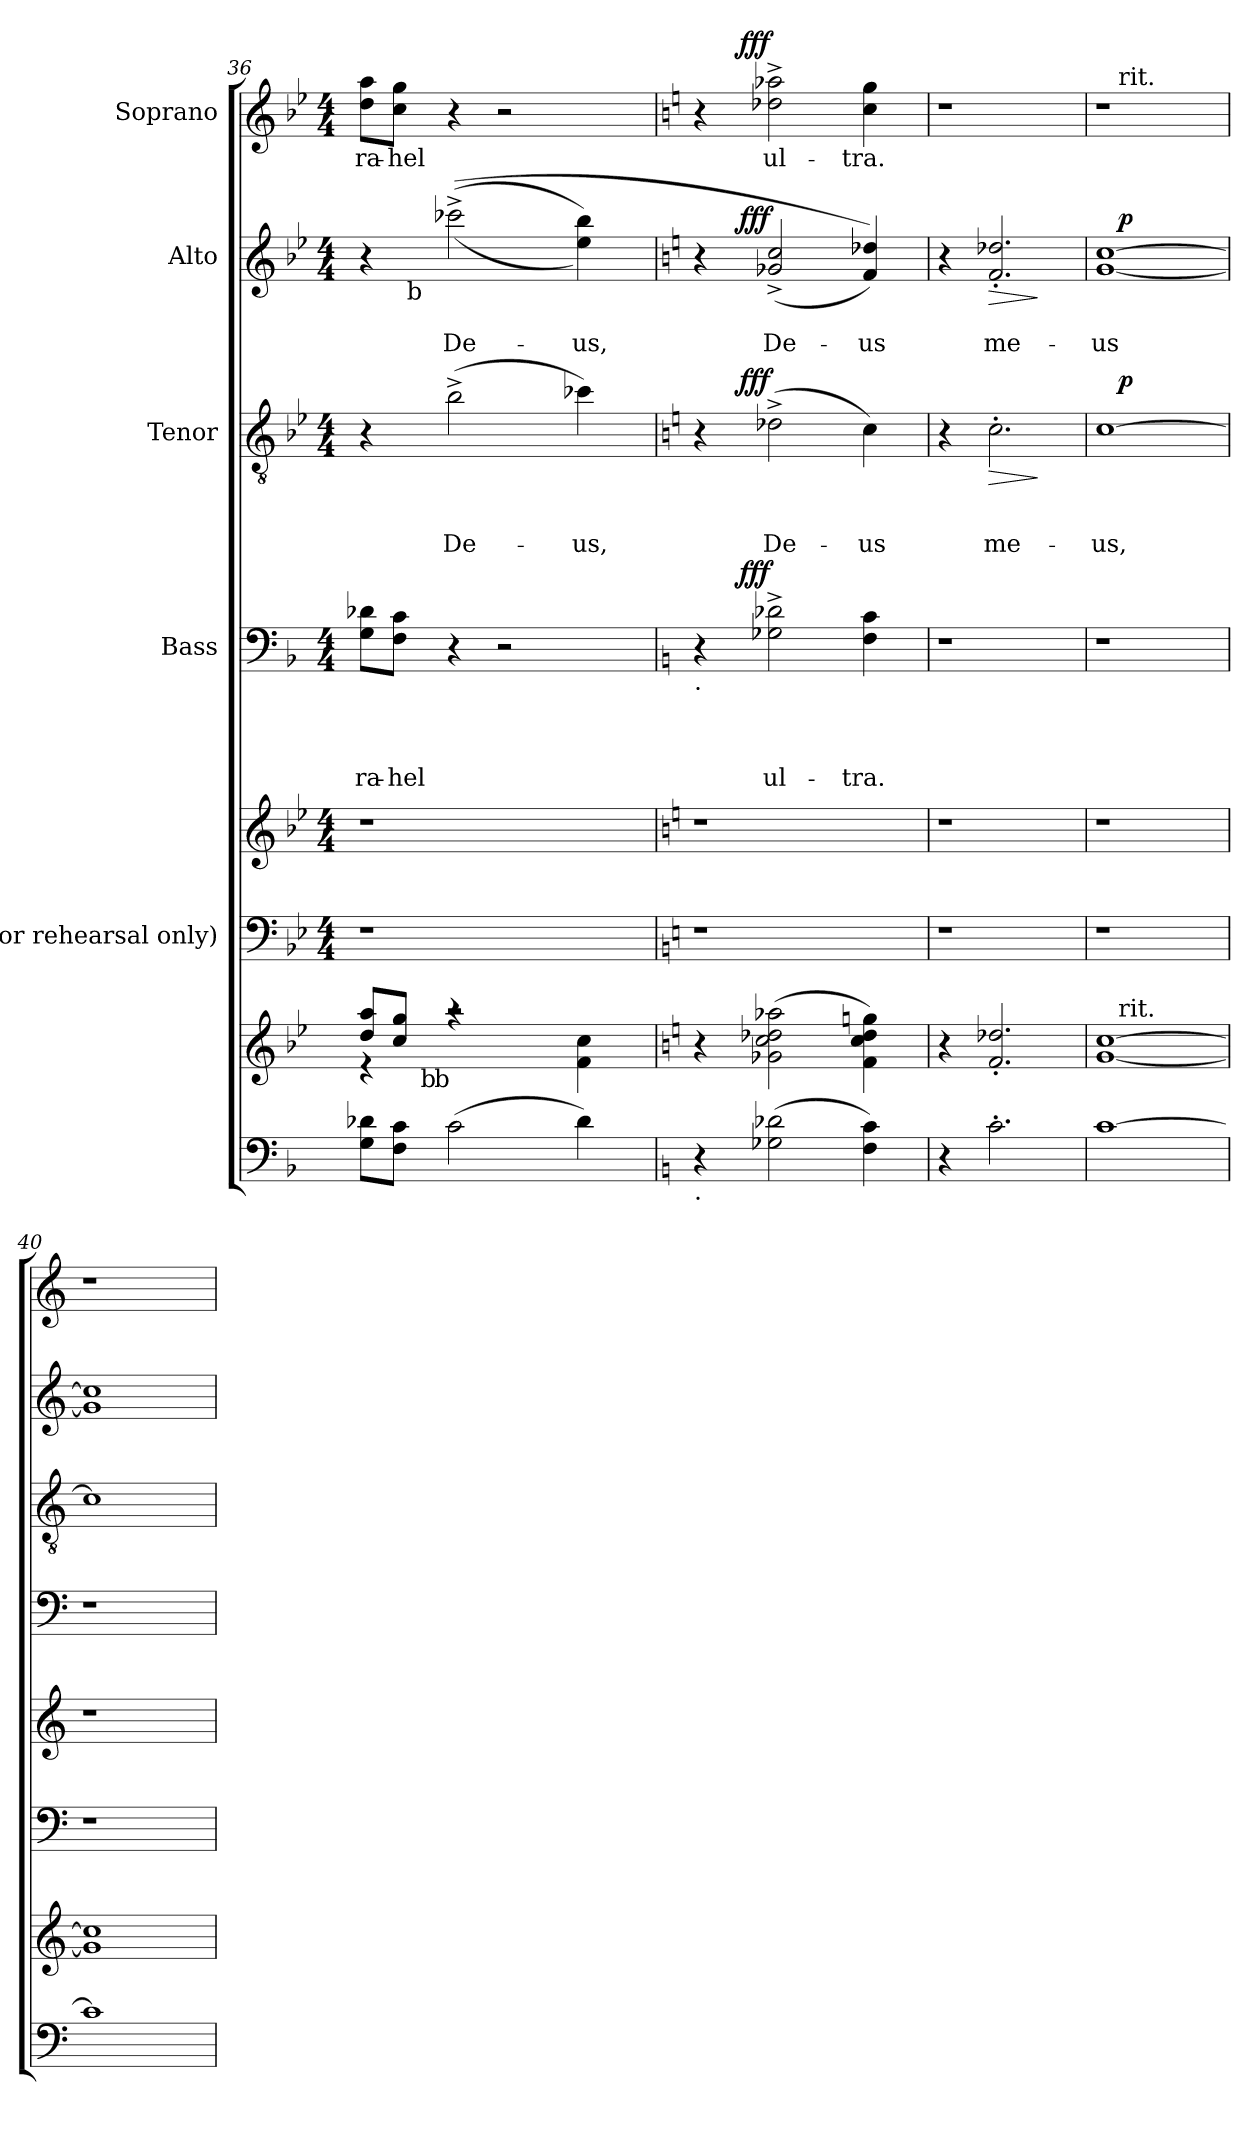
**kern	**kern	**kern	**kern	**kern	**text	**text	**text	**text	**dynam	**kern	**text	**text	**text	**dynam	**kern	**text	**text	**dynam	**kern	**text	**dynam
*part7	*part6	*part5	*part5	*part4	*part4	*part4	*part4	*part4	*part4	*part3	*part3	*part3	*part3	*part3	*part2	*part2	*part2	*part2	*part1	*part1	*part1
*staff8	*staff7	*staff6	*staff5	*staff4	*staff4	*staff4	*staff4	*staff4	*staff4	*staff3	*staff3	*staff3	*staff3	*staff3	*staff2	*staff2	*staff2	*staff2	*staff1	*staff1	*staff1
*	*	*I"(for rehearsal only)	*	*I"Bass	*	*	*	*	*	*I"Tenor	*	*	*	*	*I"Alto	*	*	*	*I"Soprano	*	*
*clefF4	*clefG2	*clefF4	*clefG2	*clefF4	*	*	*	*	*	*clefGv2	*	*	*	*	*clefG2	*	*	*	*clefG2	*	*
*k[b-]	*k[b-e-]	*k[b-e-]	*k[b-e-]	*k[b-]	*	*	*	*	*	*k[b-e-]	*	*	*	*	*k[b-e-]	*	*	*	*k[b-e-]	*	*
*F:	*B-:	*B-:	*B-:	*F:	*	*	*	*	*	*B-:	*	*	*	*	*B-:	*	*	*	*B-:	*	*
*	*	*M4/4	*M4/4	*M4/4	*	*	*	*	*	*M4/4	*	*	*	*	*M4/4	*	*	*	*M4/4	*	*
=36	=36	=36	=36	=36	=36	=36	=36	=36	=36	=36	=36	=36	=36	=36	=36	=36	=36	=36	=36	=36	=36
*	*^	*	*	*	*	*	*	*	*	*	*	*	*	*	*	*	*	*	*	*	*
!	!	!	!	!	!	!	!	!	!LO:LY:b	!	!	!	!	!	!	!	!	!	!	!	!LO:LY:b	!
*	*^	*^	*	*	*	*	*	*	*	*	*	*	*	*	*	*^	*	*	*	*	*	*
8G\ 8d-X\L	8dd/ 8aa/L	4re	8.ryy	8..ryy	1r	1r	8G\ 8d-X\L	.	.	.	-ra-	.	4r	.	.	.	.	4r	8ryy	.	.	.	8dd\ 8aa\L	-ra-	.
!	!	!	!	!	!	!	!	!	!	!	!LO:LY:b	!	!	!	!	!	!	!	!	!	!	!	!	!LO:LY:b	!
8F\ 8c\J	8cc/ 8gg/J	.	.	.	.	.	8F\ 8c\J	.	.	.	-hel	.	.	.	.	.	.	.	32ryy	.	.	.	8cc\ 8gg\J	-hel	.
!	!	!	!	!	!	!	!	!	!	!	!	!	!	!	!	!	!	!	!LO:TX:b:t=b	!	!	!	!	!	!
.	.	.	.	.	.	.	.	.	.	.	.	.	.	.	.	.	.	.	2ryy	.	.	.	.	.	.
!	!	!	!LO:TX:b:t=b	!	!	!	!	!	!	!	!	!	!	!	!	!	!	!	!	!	!	!	!	!	!
.	.	.	2ryy	.	.	.	.	.	.	.	.	.	.	.	.	.	.	.	.	.	.	.	.	.	.
!	!	!	!	!LO:TX:b:t=b	!	!	!	!	!	!	!	!	!	!	!	!	!	!	!	!	!	!	!	!	!
.	.	.	.	2ryy	.	.	.	.	.	.	.	.	.	.	.	.	.	.	.	.	.	.	.	.	.
!	!	!	!	!	!	!	!	!	!	!	!	!	!	!	!	!LO:LY:b	!	!	!	!	!LO:LY:b	!	!	!	!
(>2c\	2raa	4raa	.	.	.	.	4r	.	.	.	.	.	(>2b-^>\	.	.	De-	.	(>(<(<2ccc-X^>\	.	.	De-	.	4r	.	.
.	.	2ryy	.	.	.	.	2r	.	.	.	.	.	.	.	.	.	.	.	.	.	.	.	2r	.	.
.	.	.	.	.	.	.	.	.	.	.	.	.	.	.	.	.	.	.	4ryy	.	.	.	.	.	.
.	.	.	4ryy	.	.	.	.	.	.	.	.	.	.	.	.	.	.	.	.	.	.	.	.	.	.
.	.	.	.	4ryy	.	.	.	.	.	.	.	.	.	.	.	.	.	.	.	.	.	.	.	.	.
!	!	!	!	!	!	!	!	!	!	!	!	!	!	!	!	!LO:LY:b	!	!	!	!	!LO:LY:b	!	!	!	!
4d-\)	4f\ 4cc\	.	.	.	.	.	.	.	.	.	.	.	4cc-X\)	.	.	-us,	.	4ee-\ 4bb-\))	.	.	-us,	.	.	.	.
.	.	.	.	.	.	.	.	.	.	.	.	.	.	.	.	.	.	.	16.ryy	.	.	.	.	.	.
.	.	.	16ryy	.	.	.	.	.	.	.	.	.	.	.	.	.	.	.	.	.	.	.	.	.	.
.	.	.	.	32ryy	.	.	.	.	.	.	.	.	.	.	.	.	.	.	.	.	.	.	.	.	.
*	*v	*v	*v	*v	*	*	*	*	*	*	*	*	*	*	*	*	*	*	*	*	*	*	*	*	*
!!LO:PB:g=z
=37	=37	=37	=37	=37	=37	=37	=37	=37	=37	=37	=37	=37	=37	=37	=37	=37	=37	=37	=37	=37	=37	=37
*k[]	*k[]	*k[]	*k[]	*k[]	*	*	*	*	*	*k[]	*	*	*	*	*k[]	*	*	*	*	*k[]	*	*
*C:	*C:	*C:	*C:	*C:	*	*	*	*	*	*C:	*	*	*	*	*C:	*	*	*	*	*C:	*	*
*	*^	*	*	*^	*	*	*	*	*	*^	*	*	*	*	*	*	*	*	*	*^	*	*
*	*	*^	*	*	*	*	*	*	*	*	*	*	*	*	*	*	*	*	*	*	*	*	*	*	*	*
*	*	*	*^	*	*	*	*	*	*	*	*	*	*	*	*	*	*	*	*	*	*	*	*	*	*	*	*
!	!	!	!	!	!	!	!LO:TX:b:t=.	!	!	!	!	!	!	!	!	!	!	!	!	!	!	!	!	!	!	!	!	!
!LO:TX:b:t=.	!	!	!	!	!	!	!	!	!	!	!	!	!	!	!	!	!	!	!	!	!	!	!	!	!	!	!	!
*	*v	*v	*v	*v	*	*	*	*	*	*	*	*	*	*	*	*	*	*	*	*	*	*	*	*	*	*	*	*
4r	4r	1r	1r	4r	8ryy	.	.	.	.	.	4r	8ryy	.	.	.	.	4r	8ryy	.	.	.	4r	8ryy	.	.
.	.	.	.	.	32ryy	.	.	.	.	.	.	32ryy	.	.	.	.	.	32ryy	.	.	.	.	32ryy	.	.
!	!	!	!	!	!	!	!	!	!	!LO:DY:a	!	!	!	!	!	!LO:DY:a	!	!	!	!	!LO:DY:a	!	!	!	!LO:DY:a
.	.	.	.	.	2ryy	.	.	.	.	fff	.	2ryy	.	.	.	fff	.	2ryy	.	.	fff	.	2ryy	.	fff
!	!	!	!	!	!	!	!	!	!LO:LY:b	!	!	!	!	!	!LO:LY:b	!	!	!	!	!LO:LY:b	!	!	!	!LO:LY:b	!
(>2G-X\ 2d-X\	(>2g-X\ 2cc\ 2dd-X\ 2aa-X\	.	.	2G-X\^> 2d-X\^>	.	.	.	.	ul-	.	(>2d-X^>\	.	.	.	De-	.	(<2g-X/^< 2cc/^<	.	.	De-	.	2dd-X\^> 2aa-X\^>	.	ul-	.
.	.	.	.	.	4ryy	.	.	.	.	.	.	4ryy	.	.	.	.	.	4ryy	.	.	.	.	4ryy	.	.
!	!	!	!	!	!	!	!	!	!LO:LY:b	!	!	!	!	!	!LO:LY:b	!	!	!	!	!LO:LY:b	!	!	!	!LO:LY:b	!
4F\ 4c\)	4f\ 4cc\ 4dd-\ 4ggn\)	.	.	4F\ 4c\	.	.	.	.	-tra.	.	4c\)	.	.	.	-us	.	4f/ 4dd-X/))	.	.	-us	.	4cc\ 4gg\	.	-tra.	.
.	.	.	.	.	16.ryy	.	.	.	.	.	.	16.ryy	.	.	.	.	.	16.ryy	.	.	.	.	16.ryy	.	.
*	*	*	*	*v	*v	*	*	*	*	*	*	*	*	*	*	*	*v	*v	*	*	*	*v	*v	*	*
*	*	*	*	*	*	*	*	*	*	*v	*v	*	*	*	*	*	*	*	*	*	*	*
=38	=38	=38	=38	=38	=38	=38	=38	=38	=38	=38	=38	=38	=38	=38	=38	=38	=38	=38	=38	=38	=38
4r	4r	1r	1r	1r	.	.	.	.	.	4r	.	.	.	.	4r	.	.	.	1r	.	.
!	!	!	!	!	!	!	!	!	!	!	!	!	!LO:LY:b	!LO:HP:b	!	!	!LO:LY:b	!LO:HP:b	!	!	!
2.c'>\	2.f/'< 2.dd-X/'<	.	.	.	.	.	.	.	.	2.c'>\	.	.	me-	>	2.f/'< 2.dd-X/'<	.	me-	>	.	.	.
.	.	.	.	.	.	.	.	.	.	.	.	.	.	]	.	.	.	]	.	.	.
=39	=39	=39	=39	=39	=39	=39	=39	=39	=39	=39	=39	=39	=39	=39	=39	=39	=39	=39	=39	=39	=39
!	!	!	!	!	!	!	!	!	!	!	!	!	!LO:LY:b	!	!	!	!LO:LY:b	!	!	!	!
*	*^	*	*	*	*	*	*	*	*	*^	*	*	*	*	*^	*	*	*	*^	*	*
[>1c	[<1g [>1cc	16ryy	1r	1r	1r	.	.	.	.	.	[>1c	16ryy	.	.	-us,	.	[<1g [>1cc	16ryy	.	-us	.	1r	16ryy	.	.
!	!	!	!	!	!	!	!	!	!	!	!	!	!	!	!	!	!	!	!	!	!	!	!LO:TX:a:t=rit.	!	!
!	!	!LO:TX:a:t=rit.	!	!	!	!	!	!	!	!	!	!	!	!	!	!	!	!	!	!	!	!	!	!	!
!	!	!	!	!	!	!	!	!	!	!	!	!	!	!	!	!LO:DY:a	!	!	!	!	!LO:DY:a	!	!	!	!
.	.	2...ryy	.	.	.	.	.	.	.	.	.	2...ryy	.	.	.	p	.	2...ryy	.	.	p	.	2...ryy	.	.
*	*	*	*	*	*	*	*	*	*	*	*v	*v	*	*	*	*	*	*	*	*	*	*v	*v	*	*
*	*v	*v	*	*	*	*	*	*	*	*	*	*	*	*	*	*v	*v	*	*	*	*	*	*
=40	=40	=40	=40	=40	=40	=40	=40	=40	=40	=40	=40	=40	=40	=40	=40	=40	=40	=40	=40	=40	=40
1c]	1g] 1cc]	1r	1r	1r	.	.	.	.	.	1c]	.	.	.	.	1g] 1cc]	.	.	.	1r	.	.
=	=	=	=	=	=	=	=	=	=	=	=	=	=	=	=	=	=	=	=	=	=
*-	*-	*-	*-	*-	*-	*-	*-	*-	*-	*-	*-	*-	*-	*-	*-	*-	*-	*-	*-	*-	*-
